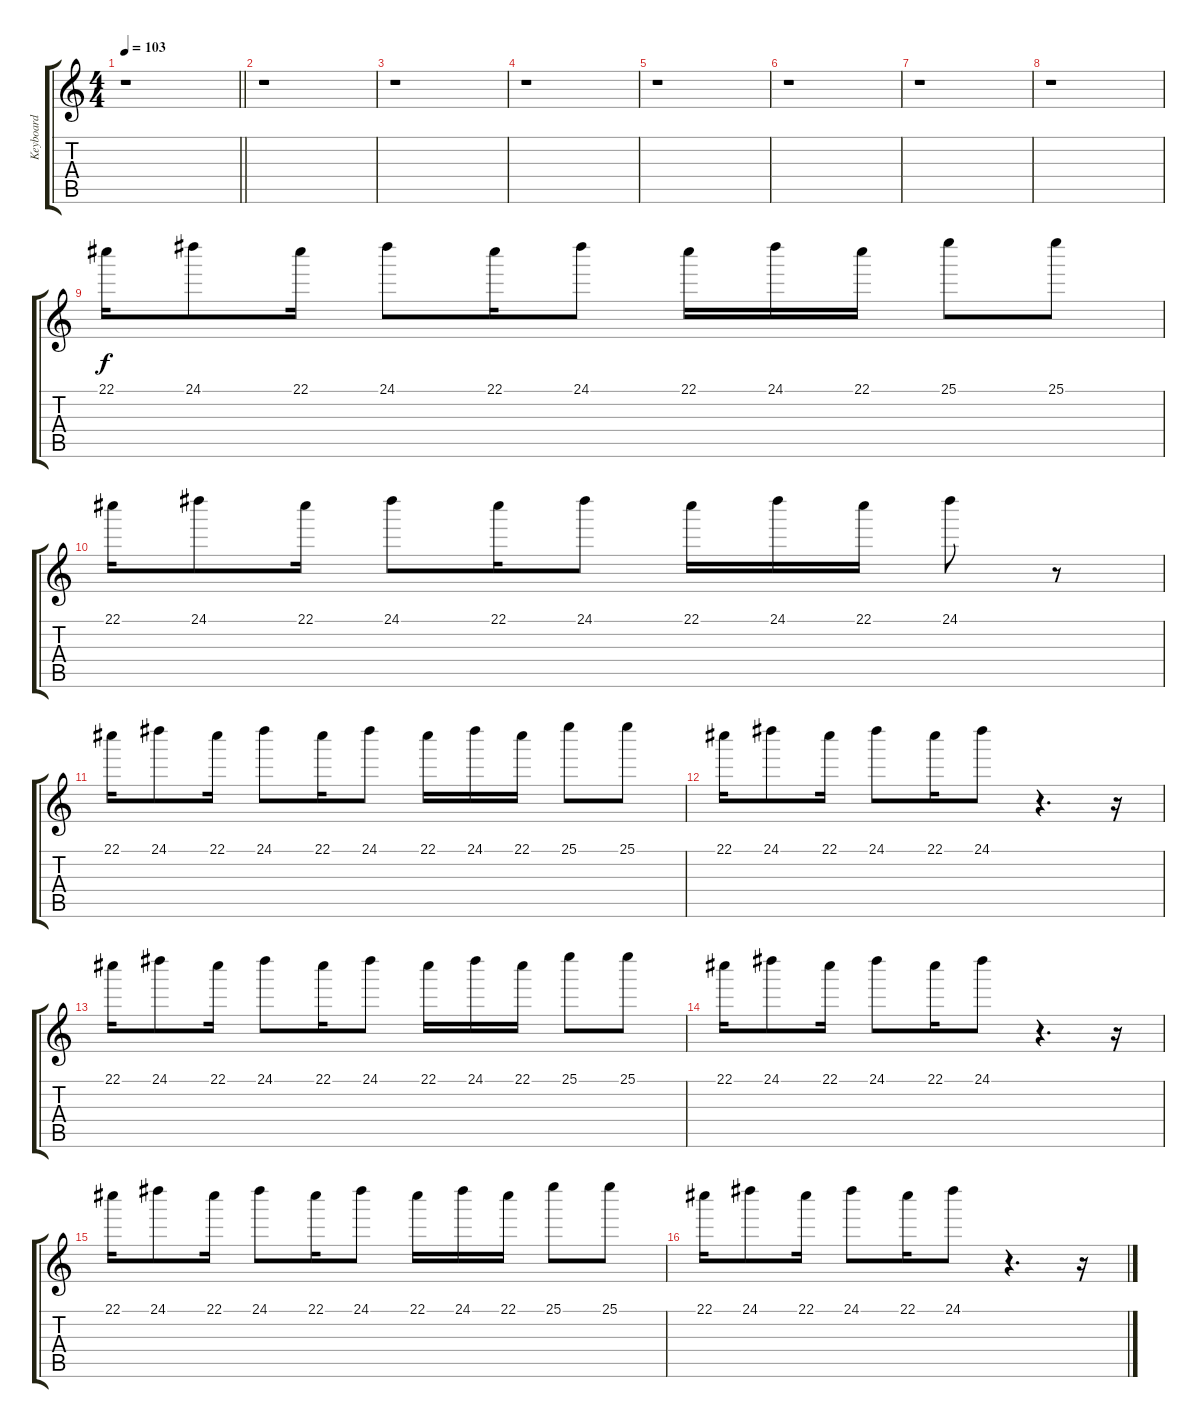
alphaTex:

\track ("Keyboard" "Keyboard") {instrument orchestrahit}
\staff {score tabs}
\tuning (Eb5 Bb4 Gb4 Db4 Ab3 Eb3) {hide}
\ts (4 4)
\tempo 103
\clef g2
\barLineRight lightlight
\ks c
r.1{dy f instrument orchestrahit} |
r.1 |
r.1 |
r.1 |
r.1 |
r.1 |
r.1 |
r.1 |
22.1.16 24.1.8 22.1.16 24.1.8 22.1.16 24.1.8 22.1.16 24.1.16 22.1.16 25.1.8 25.1.8 |
22.1.16 24.1.8 22.1.16 24.1.8 22.1.16 24.1.8 22.1.16 24.1.16 22.1.16 24.1.8 r.8 |
22.1.16 24.1.8 22.1.16 24.1.8 22.1.16 24.1.8 22.1.16 24.1.16 22.1.16 25.1.8 25.1.8 |
22.1.16 24.1.8 22.1.16 24.1.8 22.1.16 24.1.8 r.4{d} r.16 |
22.1.16 24.1.8 22.1.16 24.1.8 22.1.16 24.1.8 22.1.16 24.1.16 22.1.16 25.1.8 25.1.8 |
22.1.16 24.1.8 22.1.16 24.1.8 22.1.16 24.1.8 r.4{d} r.16 |
22.1.16 24.1.8 22.1.16 24.1.8 22.1.16 24.1.8 22.1.16 24.1.16 22.1.16 25.1.8 25.1.8 |
22.1.16 24.1.8 22.1.16 24.1.8 22.1.16 24.1.8 r.4{d} r.16
